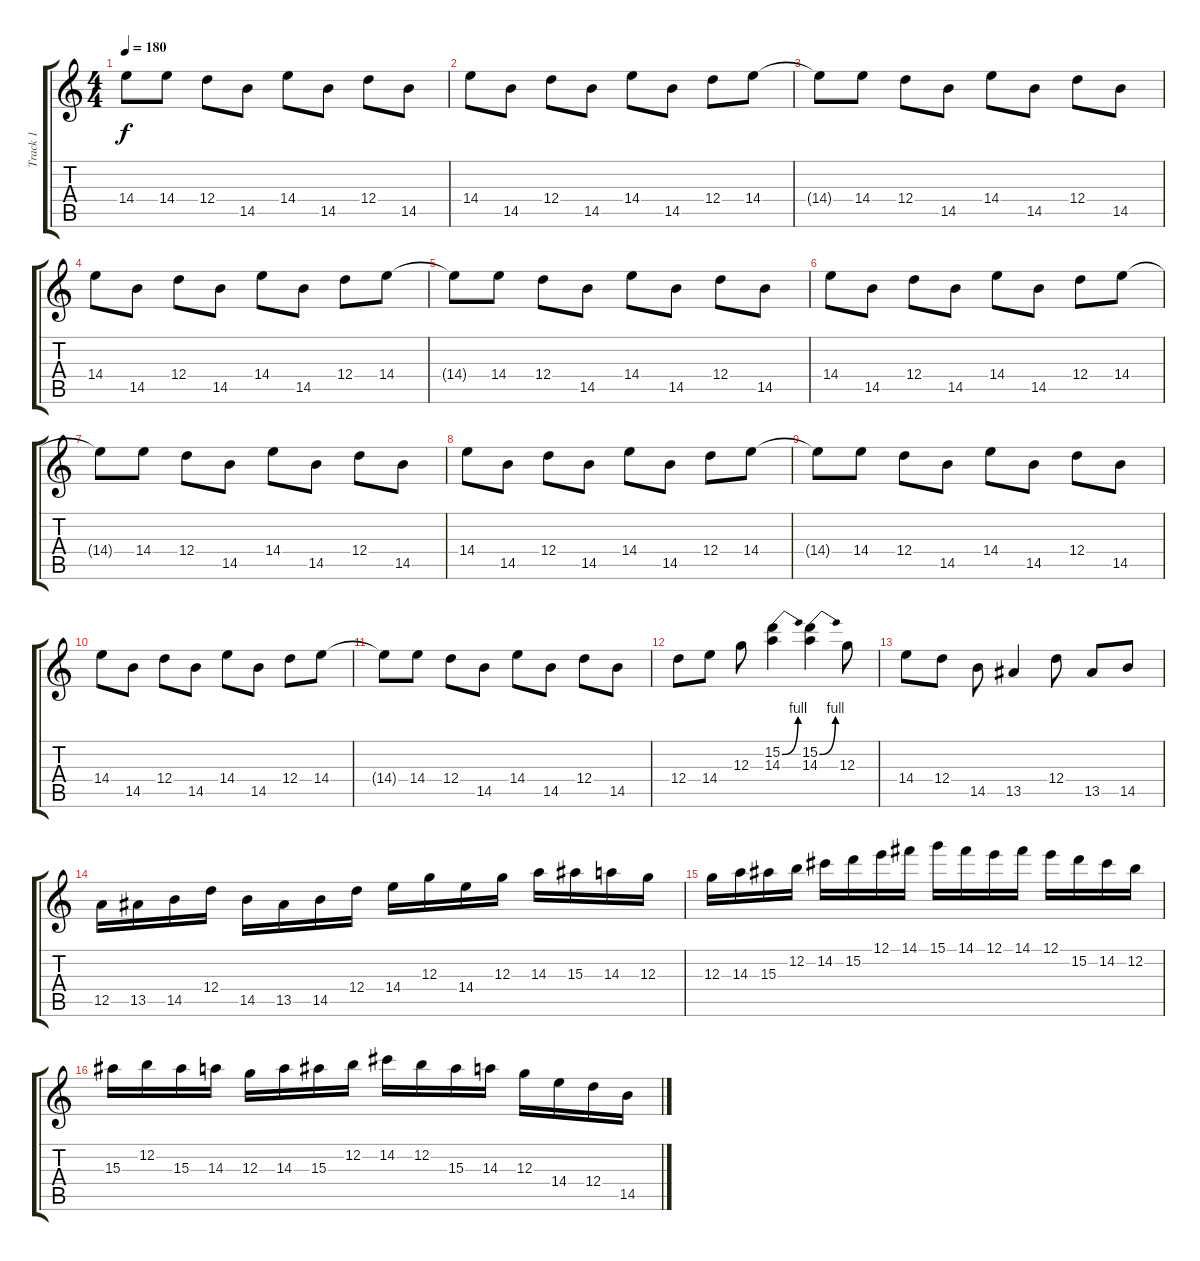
\track ("Track 1" "Track 1") {instrument distortionguitar}
\staff {score tabs}
\tuning (E4 B3 G3 D3 A2 E2) {hide}
\ts (4 4)
\tempo 180
\clef g2
\ks c
14.4{t}.8{dy f} 14.4.8 12.4.8 14.5.8 14.4.8 14.5.8 12.4.8 14.5.8 |
14.4.8 14.5.8 12.4.8 14.5.8 14.4.8 14.5.8 12.4.8 14.4.8 |
14.4{t}.8 14.4.8 12.4.8 14.5.8 14.4.8 14.5.8 12.4.8 14.5.8 |
14.4.8 14.5.8 12.4.8 14.5.8 14.4.8 14.5.8 12.4.8 14.4.8 |
14.4{t}.8 14.4.8 12.4.8 14.5.8 14.4.8 14.5.8 12.4.8 14.5.8 |
14.4.8 14.5.8 12.4.8 14.5.8 14.4.8 14.5.8 12.4.8 14.4.8 |
14.4{t}.8 14.4.8 12.4.8 14.5.8 14.4.8 14.5.8 12.4.8 14.5.8 |
14.4.8 14.5.8 12.4.8 14.5.8 14.4.8 14.5.8 12.4.8 14.4.8 |
14.4{t}.8 14.4.8 12.4.8 14.5.8 14.4.8 14.5.8 12.4.8 14.5.8 |
14.4.8 14.5.8 12.4.8 14.5.8 14.4.8 14.5.8 12.4.8 14.4.8 |
14.4{t}.8 14.4.8 12.4.8 14.5.8 14.4.8 14.5.8 12.4.8 14.5.8 |
12.4.8 14.4.8 12.3.8 (15.2{be (bend 0 0 60 4)} 14.3).4 (15.2{be (bend 0 0 60 4)} 14.3).4 12.3.8 |
14.4.8 12.4.8 14.5.8 13.5.4 12.4.8 13.5.8 14.5.8 |
12.5.16 13.5.16 14.5.16 12.4.16 14.5.16 13.5.16 14.5.16 12.4.16 14.4.16 12.3.16 14.4.16 12.3.16 14.3.16 15.3.16 14.3.16 12.3.16 |
12.3.16 14.3.16 15.3.16 12.2.16 14.2.16 15.2.16 12.1.16 14.1.16 15.1.16 14.1.16 12.1.16 14.1.16 12.1.16 15.2.16 14.2.16 12.2.16 |
15.3.16 12.2.16 15.3.16 14.3.16 12.3.16 14.3.16 15.3.16 12.2.16 14.2.16 12.2.16 15.3.16 14.3.16 12.3.16 14.4.16 12.4.16 14.5.16
